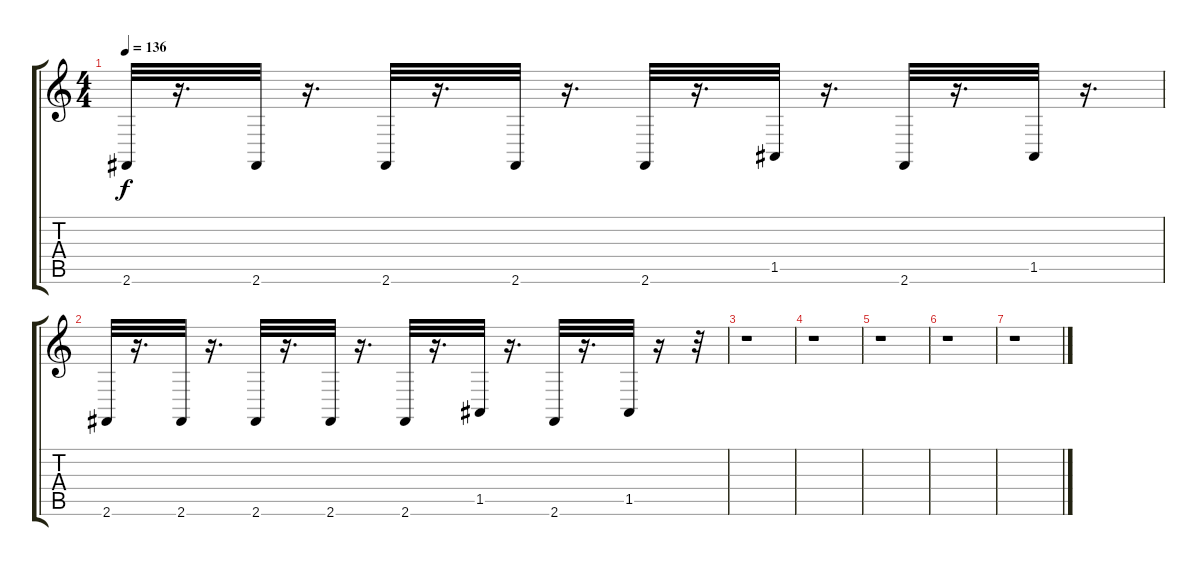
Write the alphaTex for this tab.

\track "" {instrument drawbarorgan}
\staff {score tabs}
\tuning (E4 B3 G3 D3 A2 E2) {hide}
\ts (4 4)
\tempo 136
\clef g2
\ks c
2.6.32{dy f} r.16{d} 2.6.32 r.16{d} 2.6.32 r.16{d} 2.6.32 r.16{d} 2.6.32 r.16{d} 1.5.32 r.16{d} 2.6.32 r.16{d} 1.5.32 r.16{d} |
2.6.32 r.16{d} 2.6.32 r.16{d} 2.6.32 r.16{d} 2.6.32 r.16{d} 2.6.32 r.16{d} 1.5.32 r.16{d} 2.6.32 r.16{d} 1.5.32 r.16 r.32 |
r.1 |
r.1 |
r.1 |
r.1 |
r.1
